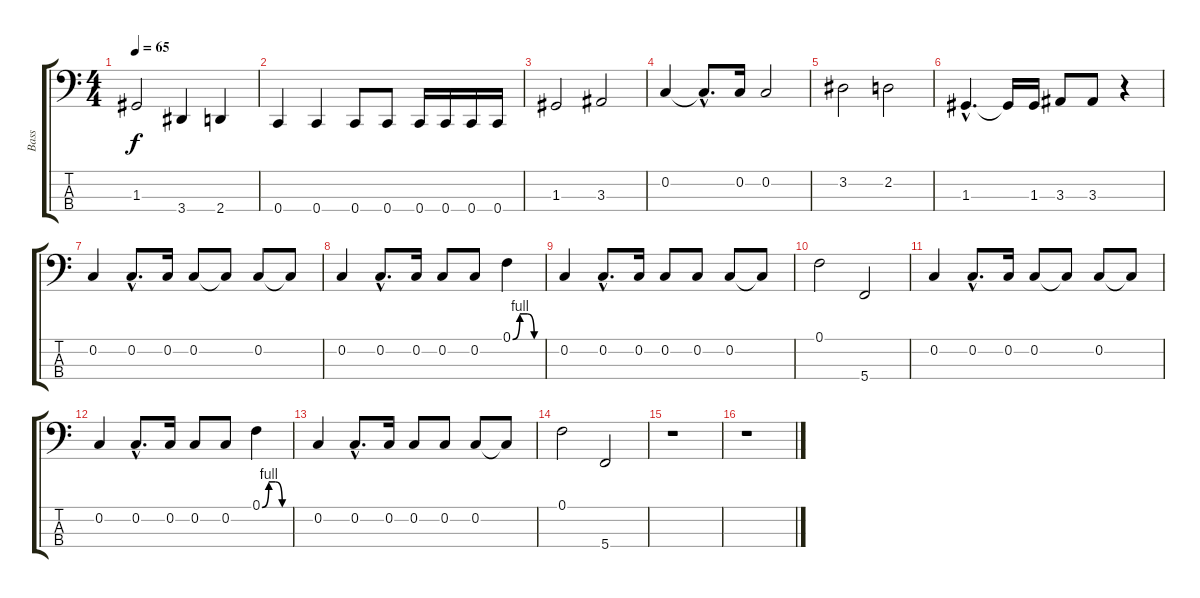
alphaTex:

\track ("Bass" "Bass") {instrument electricbasspick}
\staff {score tabs}
\tuning (F2 C2 G1 C1) {hide}
\ts (4 4)
\tempo 65
\clef f4
\ks c
1.3.2{dy f} 3.4.4 2.4.4 |
0.4.4 0.4.4 0.4.8 0.4.8 0.4.16 0.4.16 0.4.16 0.4.16 |
1.3.2 3.3.2 |
0.2.4 0.2{hac t}.8{d} 0.2.16 0.2.2 |
3.2.2 2.2.2 |
1.3{hac}.4{d} 1.3{t}.16 1.3.16 3.3.8 3.3.8 r.4 |
0.2.4 0.2{hac}.8{d} 0.2.16 0.2.8 0.2{t}.8 0.2.8 0.2{t}.8 |
0.2.4 0.2{hac}.8{d} 0.2.16 0.2.8 0.2.8 0.1{be (custom 0 0 15 4 30 4 45 0 60 0)}.4 |
0.2.4 0.2{hac}.8{d} 0.2.16 0.2.8 0.2.8 0.2.8 0.2{t}.8 |
0.1.2 5.4.2 |
0.2.4 0.2{hac}.8{d} 0.2.16 0.2.8 0.2{t}.8 0.2.8 0.2{t}.8 |
0.2.4 0.2{hac}.8{d} 0.2.16 0.2.8 0.2.8 0.1{be (custom 0 0 15 4 30 4 45 0 60 0)}.4 |
0.2.4 0.2{hac}.8{d} 0.2.16 0.2.8 0.2.8 0.2.8 0.2{t}.8 |
0.1.2 5.4.2 |
r.1 |
r.1
